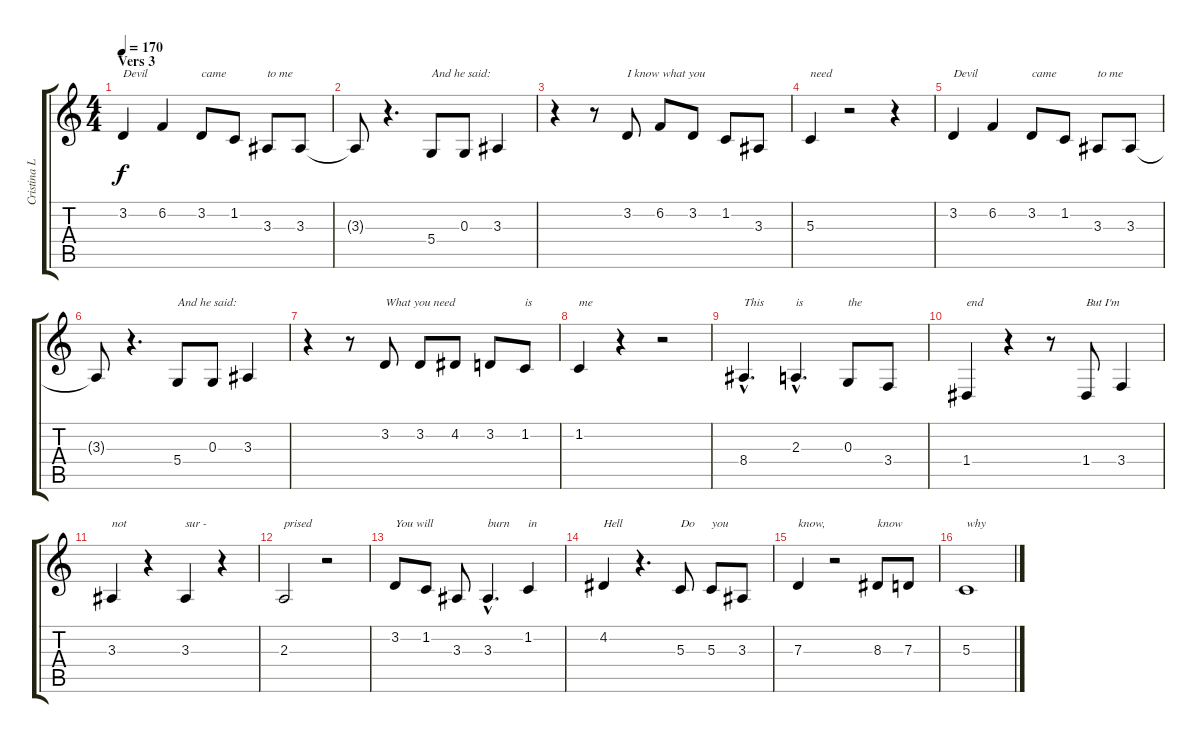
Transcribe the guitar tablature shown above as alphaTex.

\track ("Cristina Llanos (Veu)" "Cristina L") {instrument lead6voice}
\staff {score tabs}
\tuning (E4 B3 G3 D3 A2 E2) {hide}
\ts (4 4)
\section ("" "Vers 3")
\tempo 170
\clef g2
\ks c
3.2.4{txt "Devil " dy f} 6.2.4 3.2.8{txt "came"} 1.2.8 3.3.8{txt "to me"} 3.3.8 |
3.3{t}.8 r.4{d} 5.4.8{txt "And he said:"} 0.3.8 3.3.4 |
r.4 r.8 3.2.8{txt "I know what you"} 6.2.8 3.2.8 1.2.8 3.3.8 |
5.3.4{txt "need"} r.2 r.4 |
3.2.4{txt "Devil "} 6.2.4 3.2.8{txt "came"} 1.2.8 3.3.8{txt "to me"} 3.3.8 |
3.3{t}.8 r.4{d} 5.4.8{txt "And he said:"} 0.3.8 3.3.4 |
r.4 r.8 3.2.8{txt "What you need "} 3.2.8 4.2.8 3.2.8 1.2.8{txt "is"} |
1.2.4{txt "me"} r.4 r.2 |
8.4{hac}.4{d txt "This"} 2.3{hac}.4{d txt "is"} 0.3.8{txt "the"} 3.4.8 |
1.4.4{txt "end"} r.4 r.8 1.4.8{txt "But I'm"} 3.4.4 |
3.3.4{txt "not"} r.4 3.3.4{txt "sur - "} r.4 |
2.3.2{txt "prised"} r.2 |
3.2.8{txt "You will "} 1.2.8 3.3.8 3.3{hac}.4{d txt "burn"} 1.2.4{txt "in"} |
4.2.4{txt "Hell"} r.4{d} 5.3.8{txt "Do"} 5.3.8{txt "you"} 3.3.8 |
7.3.4{txt "know,"} r.2 8.3.8{txt "know"} 7.3.8 |
5.3.1{txt "why"}
